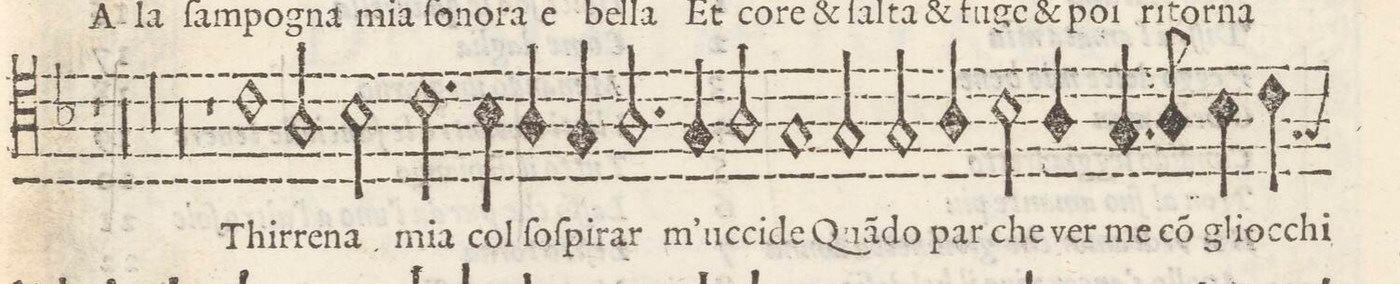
**kern	**text
*I"TENORE	*
*clefC4	*
*k[b-]	*
*met(C)	*
*M4/4	*
1r	.
=29-	=29-
00r	.
=30-	=30-
=31-	=31-
=32-	=32-
=33-	=33-
00r	.
=34-	=34-
=35-	=35-
=36-	=36-
=37-	=37-
00r	.
=38-	=38-
=39-	=39-
=40-	=40-
=41-	=41-
1r	.
=42-	=42-
1c	-Thir-
=43-	=43-
2A/	-re-
2B-\	-na
=44-	=44-
2.c\	mia
4B-\	col
=45-	=45-
4A/	ſoſ-
4G/	-pi-
2.A/	-rar
=46-	=46-
4G/	m'uc-
2A/	-ci-
=47-	=47-
1G	-de
=48-	=48-
2G/	Quã(n)-
2G/	-do
=49-	=49-
4A/	par
2B-\	che
4A/	cer
=50-	=50-
4.G/	me
8A/	cõ(n)
4B-\	gli oc-
4c\	-chi
=51-	=51-
*-	*-
